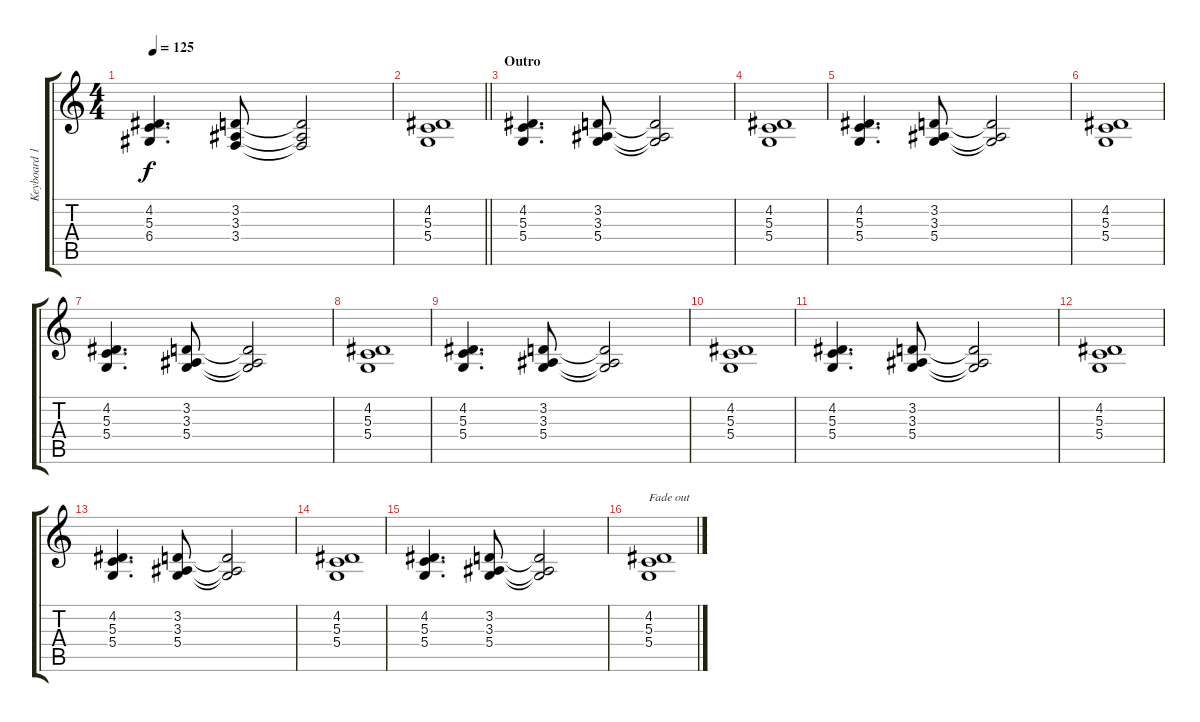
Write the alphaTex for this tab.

\track ("Keyboard 1" "Keyboard 1") {instrument synthstrings1}
\staff {score tabs}
\tuning (E4 B3 G3 D3 A2 E2) {hide}
\ts (4 4)
\tempo 125
\clef g2
\ks c
(4.2 5.3 6.4).4{d dy f} (3.2 3.3 3.4).8 (3.2{t} 3.3{t} 3.4{t}).2 |
\barLineRight lightlight
(4.2 5.3 5.4).1 |
\section ("" "Outro")
(4.2 5.3 5.4).4{d} (3.2 3.3 5.4).8 (3.2{t} 3.3{t} 5.4{t}).2 |
(4.2 5.3 5.4).1 |
(4.2 5.3 5.4).4{d} (3.2 3.3 5.4).8 (3.2{t} 3.3{t} 5.4{t}).2 |
(4.2 5.3 5.4).1 |
(4.2 5.3 5.4).4{d} (3.2 3.3 5.4).8 (3.2{t} 3.3{t} 5.4{t}).2 |
(4.2 5.3 5.4).1 |
(4.2 5.3 5.4).4{d} (3.2 3.3 5.4).8 (3.2{t} 3.3{t} 5.4{t}).2 |
(4.2 5.3 5.4).1 |
(4.2 5.3 5.4).4{d} (3.2 3.3 5.4).8 (3.2{t} 3.3{t} 5.4{t}).2 |
(4.2 5.3 5.4).1 |
(4.2 5.3 5.4).4{d} (3.2 3.3 5.4).8 (3.2{t} 3.3{t} 5.4{t}).2 |
(4.2 5.3 5.4).1 |
(4.2 5.3 5.4).4{d} (3.2 3.3 5.4).8 (3.2{t} 3.3{t} 5.4{t}).2 |
(4.2 5.3 5.4).1{txt "Fade out"}
